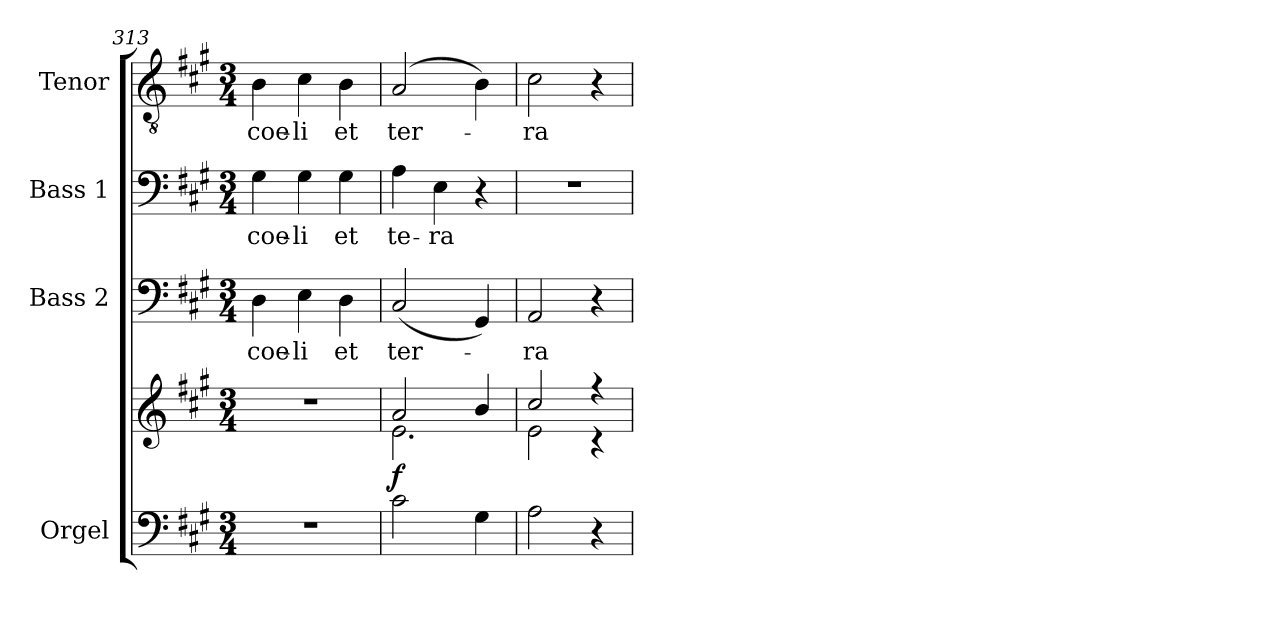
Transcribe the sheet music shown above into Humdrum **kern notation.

**kern	**kern	**dynam	**kern	**text	**kern	**text	**kern	**text
*part4	*part4	*part4	*part3	*part3	*part2	*part2	*part1	*part1
*staff5	*staff4	*staff4/5	*staff3	*staff3	*staff2	*staff2	*staff1	*staff1
*I"Orgel	*	*	*I"Bass 2	*	*I"Bass 1	*	*I"Tenor	*
*I'Org.	*	*	*I'B2.	*	*I'B1.	*	*I'T.	*
*clefF4	*clefG2	*	*clefF4	*	*clefF4	*	*clefGv2	*
*k[f#c#g#]	*k[f#c#g#]	*	*k[f#c#g#]	*	*k[f#c#g#]	*	*k[f#c#g#]	*
*A:	*A:	*	*A:	*	*A:	*	*A:	*
*M3/4	*M3/4	*	*M3/4	*	*M3/4	*	*M3/4	*
=313	=313	=313	=313	=313	=313	=313	=313	=313
!	!	!	!	!LO:LY:b	!	!LO:LY:b	!	!LO:LY:b
2.r	2.r	.	4D\	coe-	4G#\	coe-	4B\	coe-
!	!	!	!	!LO:LY:b	!	!LO:LY:b	!	!LO:LY:b
.	.	.	4E\	-li	4G#\	-li	4c#\	-li
!	!	!	!	!LO:LY:b	!	!LO:LY:b	!	!LO:LY:b
.	.	.	4D\	et	4G#\	et	4B\	et
=314	=314	=314	=314	=314	=314	=314	=314	=314
*	*^	*	*	*	*	*	*	*
!	!	!	!LO:DY:b	!	!LO:LY:b	!	!LO:LY:b	!	!LO:LY:b
2c#\	2a/	2.e\	f	(<2C#/	ter-	4A\	te-	(2A/	ter-
!	!	!	!	!	!	!	!LO:LY:b	!	!
.	.	.	.	.	.	4E\	-ra	.	.
4G#\	4b/	.	.	4GG#/)	.	4r	.	4B\)	.
=315	=315	=315	=315	=315	=315	=315	=315	=315	=315
!	!	!	!	!	!LO:LY:b	!	!	!	!LO:LY:b
2A\	2cc#/	2e\	.	2AA/	-ra	2.r	.	2c#\	-ra
4r	4r	4r	.	4r	.	.	.	4r	.
*	*v	*v	*	*	*	*	*	*	*
=	=	=	=	=	=	=	=	=
*-	*-	*-	*-	*-	*-	*-	*-	*-
